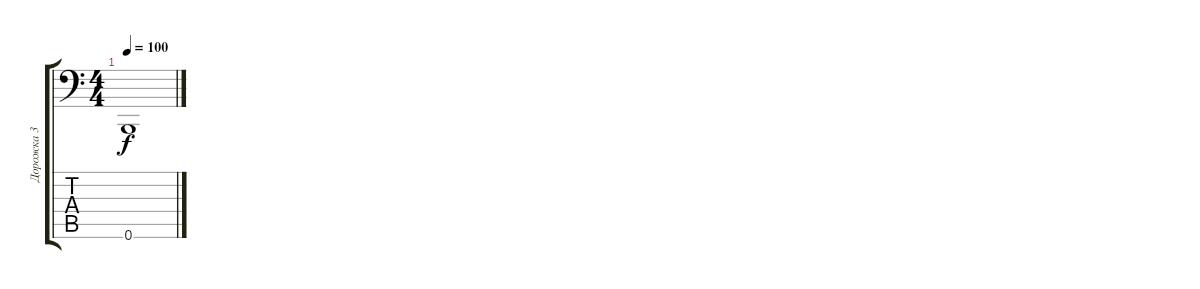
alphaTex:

\track ("Дорожка 3" "Дорожка 3") {instrument electricbassfinger}
\staff {score tabs}
\tuning (C3 G2 D2 A1 E1 B0) {hide}
\ts (4 4)
\tempo 100
\clef f4
\ks c
0.6{t}.1{dy f}
